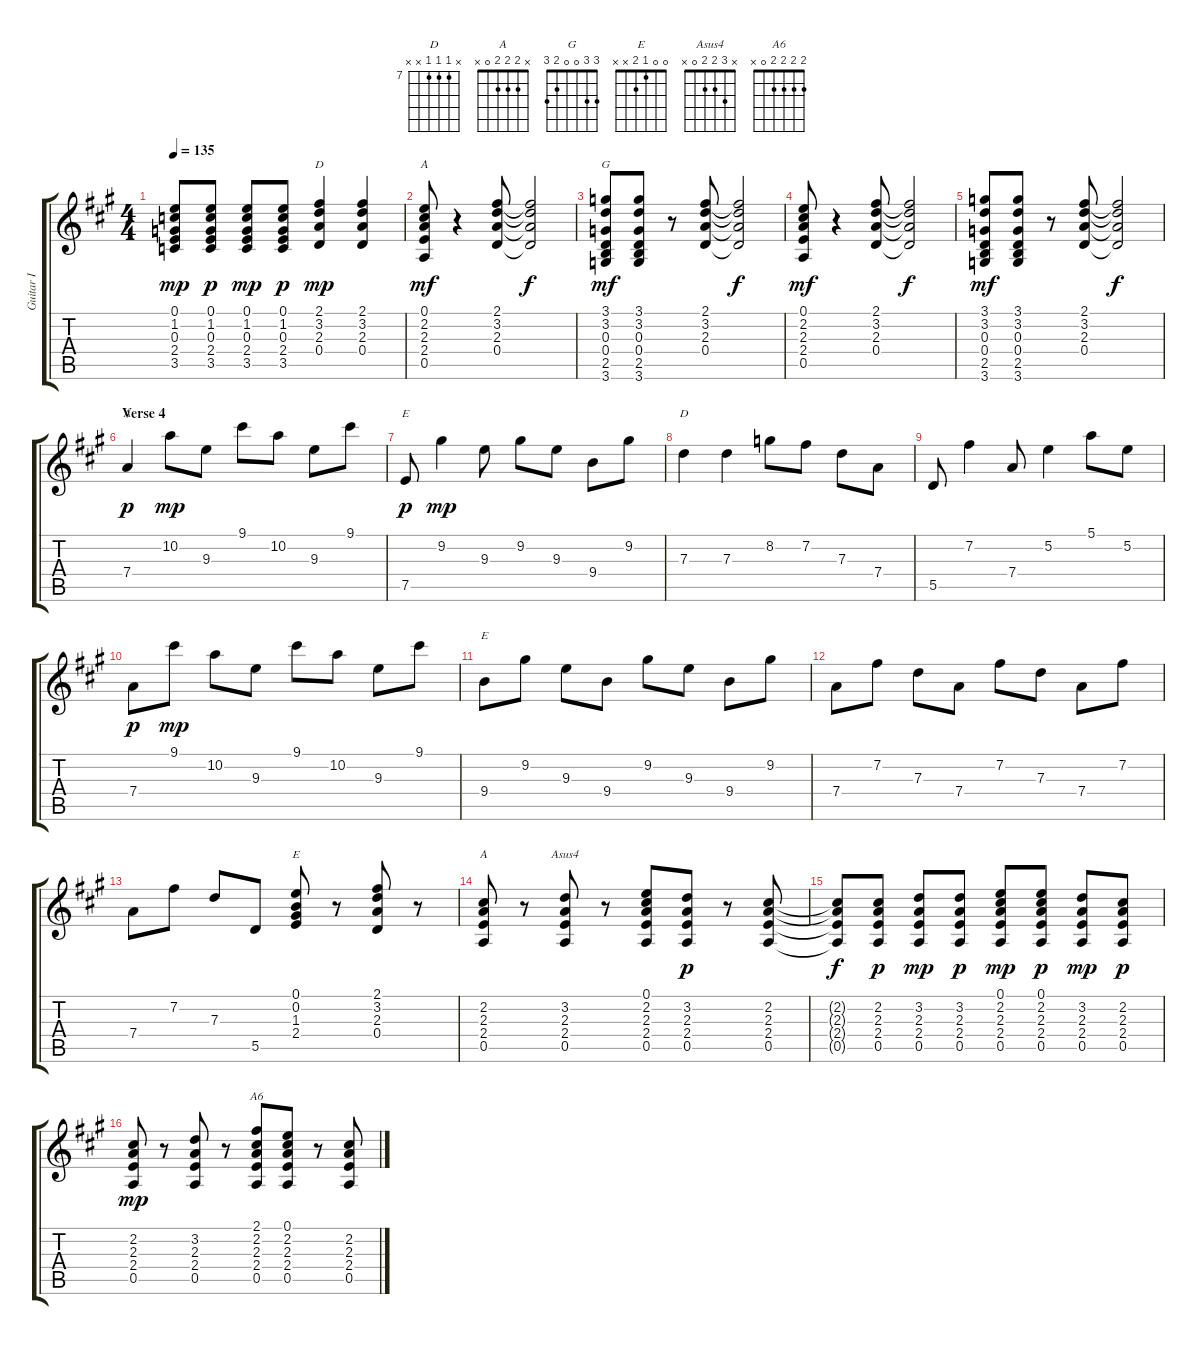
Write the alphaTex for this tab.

\track ("Guitar I" "Guitar I") {instrument acousticguitarsteel}
\staff {score tabs}
\tuning (E4 B3 G3 D3 A2 E2) {hide}
\chord ("D" 2 3 2 0 x x)
\chord ("A" 0 2 2 2 0 x)
\chord ("G" 3 3 0 0 2 3)
\chord ("A" 9 10 9 7 x x) {firstfret 7 barre 7}
\chord ("E" 7 9 9 9 7 x) {firstfret 7 barre 7}
\chord ("D" x 7 7 7 x x) {firstfret 7}
\chord ("E" x 9 9 9 x x) {firstfret 9}
\chord ("E" 0 0 1 2 x x)
\chord ("A" x 2 2 2 0 x)
\chord ("Asus4" x 3 2 2 0 x)
\chord ("A6" 2 2 2 2 0 x)
\ts (4 4)
\tempo 135
\clef g2
\ks a
(0.1 1.2 0.3 2.4 3.5).8{dy mp} (0.1 1.2 0.3 2.4 3.5).8{dy p} (0.1 1.2 0.3 2.4 3.5).8{dy mp} (0.1 1.2 0.3 2.4 3.5).8{dy p} (2.1 3.2 2.3 0.4).4{ch "D" dy mp} (2.1 3.2 2.3 0.4).4 |
(0.1 2.2 2.3 2.4 0.5).8{ch "A" dy mf} r.4 (2.1 3.2 2.3 0.4).8 (2.1{t} 3.2{t} 2.3{t} 0.4{t}).2{dy f} |
(3.1 3.2 0.3 0.4 2.5 3.6).8{ch "G" dy mf} (3.1 3.2 0.3 0.4 2.5 3.6).8 r.8 (2.1 3.2 2.3 0.4).8 (2.1{t} 3.2{t} 2.3{t} 0.4{t}).2{dy f} |
(0.1 2.2 2.3 2.4 0.5).8{dy mf} r.4 (2.1 3.2 2.3 0.4).8 (2.1{t} 3.2{t} 2.3{t} 0.4{t}).2{dy f} |
(3.1 3.2 0.3 0.4 2.5 3.6).8{dy mf} (3.1 3.2 0.3 0.4 2.5 3.6).8 r.8 (2.1 3.2 2.3 0.4).8 (2.1{t} 3.2{t} 2.3{t} 0.4{t}).2{dy f} |
\section ("" "Verse 4")
7.4.4{ch "A" dy p} 10.2.8{dy mp} 9.3.8 9.1.8 10.2.8 9.3.8 9.1.8 |
7.5.8{ch "E" dy p} 9.2.4{dy mp} 9.3.8 9.2.8 9.3.8 9.4.8 9.2.8 |
7.3.4{ch "D"} 7.3.4 8.2.8 7.2.8 7.3.8 7.4.8 |
5.5.8 7.2.4 7.4.8 5.2.4 5.1.8 5.2.8 |
7.4.8{dy p} 9.1.8{dy mp} 10.2.8 9.3.8 9.1.8 10.2.8 9.3.8 9.1.8 |
9.4.8{ch "E"} 9.2.8 9.3.8 9.4.8 9.2.8 9.3.8 9.4.8 9.2.8 |
7.4.8 7.2.8 7.3.8 7.4.8 7.2.8 7.3.8 7.4.8 7.2.8 |
7.4.8 7.2.8 7.3.8 5.5.8 (0.1 0.2 1.3 2.4).8{ch "E"} r.8 (2.1 3.2 2.3 0.4).8 r.8 |
(2.2 2.3 2.4 0.5).8{ch "A"} r.8 (3.2 2.3 2.4 0.5).8{ch "Asus4"} r.8 (0.1 2.2 2.3 2.4 0.5).8 (3.2 2.3 2.4 0.5).8{dy p} r.8 (2.2 2.3 2.4 0.5).8 |
(2.2{t} 2.3{t} 2.4{t} 0.5{t}).8{dy f} (2.2 2.3 2.4 0.5).8{dy p} (3.2 2.3 2.4 0.5).8{dy mp} (3.2 2.3 2.4 0.5).8{dy p} (0.1 2.2 2.3 2.4 0.5).8{dy mp} (0.1 2.2 2.3 2.4 0.5).8{dy p} (3.2 2.3 2.4 0.5).8{dy mp} (2.2 2.3 2.4 0.5).8{dy p} |
(2.2 2.3 2.4 0.5).8{dy mp} r.8 (3.2 2.3 2.4 0.5).8 r.8 (2.1 2.2 2.3 2.4 0.5).8{ch "A6"} (0.1 2.2 2.3 2.4 0.5).8 r.8 (2.2 2.3 2.4 0.5).8
